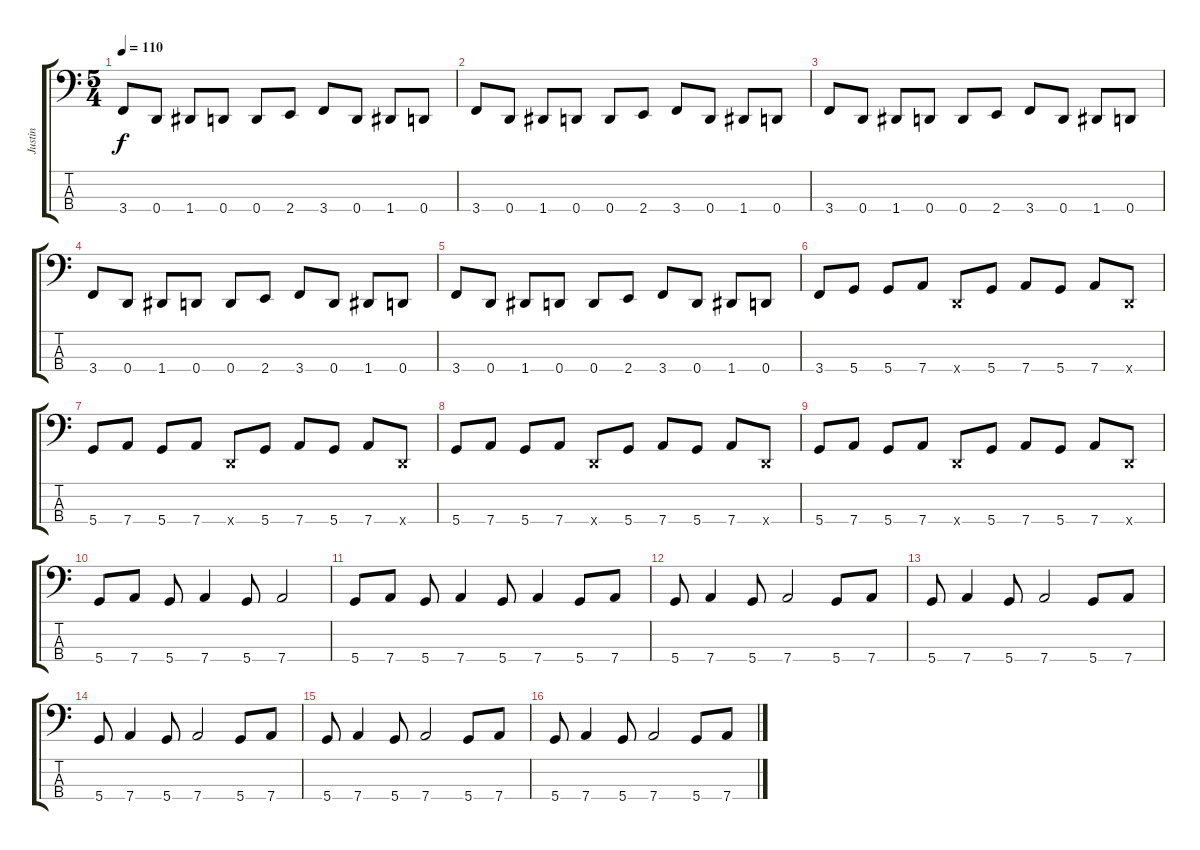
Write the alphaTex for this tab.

\track ("Justin" "Justin") {instrument electricbassfinger}
\staff {score tabs}
\tuning (G2 D2 A1 D1) {hide}
\ts (5 4)
\tempo 110
\clef f4
\ks c
3.4.8{dy f} 0.4.8 1.4.8 0.4.8 0.4.8 2.4.8 3.4.8 0.4.8 1.4.8 0.4.8 |
3.4.8 0.4.8 1.4.8 0.4.8 0.4.8 2.4.8 3.4.8 0.4.8 1.4.8 0.4.8 |
3.4.8 0.4.8 1.4.8 0.4.8 0.4.8 2.4.8 3.4.8 0.4.8 1.4.8 0.4.8 |
3.4.8 0.4.8 1.4.8 0.4.8 0.4.8 2.4.8 3.4.8 0.4.8 1.4.8 0.4.8 |
3.4.8 0.4.8 1.4.8 0.4.8 0.4.8 2.4.8 3.4.8 0.4.8 1.4.8 0.4.8 |
3.4.8 5.4.8 5.4.8 7.4.8 0.4{x}.8 5.4.8 7.4.8 5.4.8 7.4.8 0.4{x}.8 |
5.4.8 7.4.8 5.4.8 7.4.8 0.4{x}.8 5.4.8 7.4.8 5.4.8 7.4.8 0.4{x}.8 |
5.4.8 7.4.8 5.4.8 7.4.8 0.4{x}.8 5.4.8 7.4.8 5.4.8 7.4.8 0.4{x}.8 |
5.4.8 7.4.8 5.4.8 7.4.8 0.4{x}.8 5.4.8 7.4.8 5.4.8 7.4.8 0.4{x}.8 |
5.4.8 7.4.8 5.4.8 7.4.4 5.4.8 7.4.2 |
5.4.8 7.4.8 5.4.8 7.4.4 5.4.8 7.4.4 5.4.8 7.4.8 |
5.4.8 7.4.4 5.4.8 7.4.2 5.4.8 7.4.8 |
5.4.8 7.4.4 5.4.8 7.4.2 5.4.8 7.4.8 |
5.4.8 7.4.4 5.4.8 7.4.2 5.4.8 7.4.8 |
5.4.8 7.4.4 5.4.8 7.4.2 5.4.8 7.4.8 |
5.4.8 7.4.4 5.4.8 7.4.2 5.4.8 7.4.8
